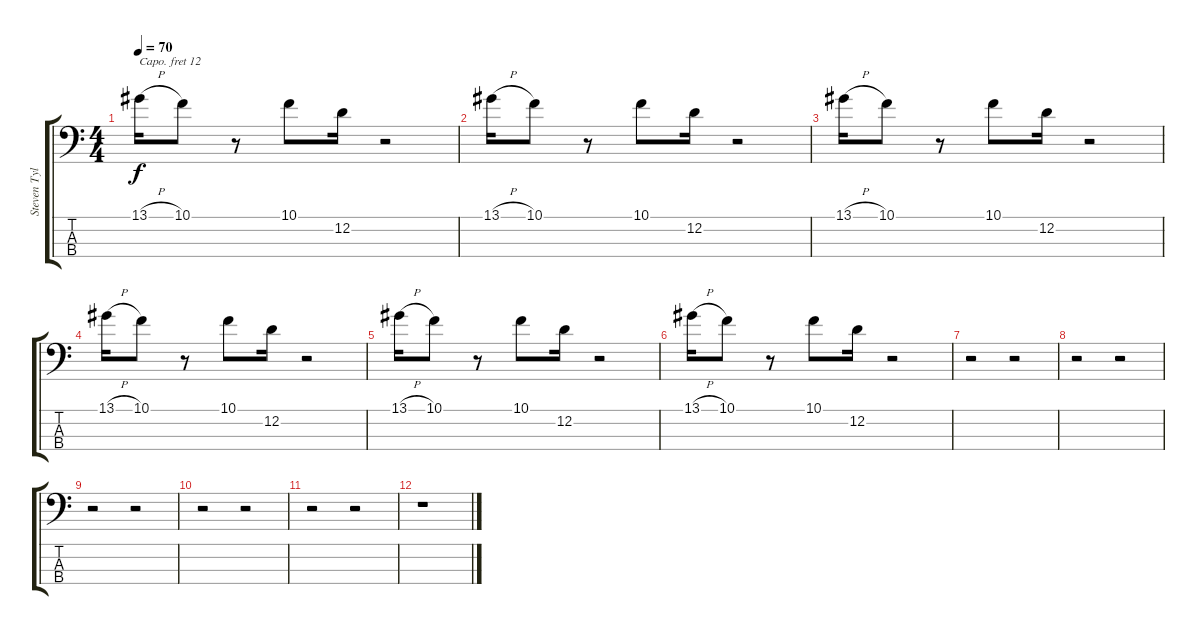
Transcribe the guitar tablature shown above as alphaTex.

\track ("Steven Tyler" "Steven Tyl") {instrument mutedtrumpet}
\staff {score tabs}
\capo 12
\tuning (G2 D2 A1 E1) {hide}
\ts (4 4)
\tempo 70
\clef f4
\ks c
13.1{h}.16{dy f} 10.1.8 r.8 10.1.8 12.2.16 r.2 |
13.1{h}.16 10.1.8 r.8 10.1.8 12.2.16 r.2 |
13.1{h}.16 10.1.8 r.8 10.1.8 12.2.16 r.2 |
13.1{h}.16 10.1.8 r.8 10.1.8 12.2.16 r.2 |
13.1{h}.16 10.1.8 r.8 10.1.8 12.2.16 r.2 |
13.1{h}.16 10.1.8 r.8 10.1.8 12.2.16 r.2 |
r.2 r.2 |
r.2 r.2 |
r.2 r.2 |
r.2 r.2 |
r.2 r.2 |
r.1
